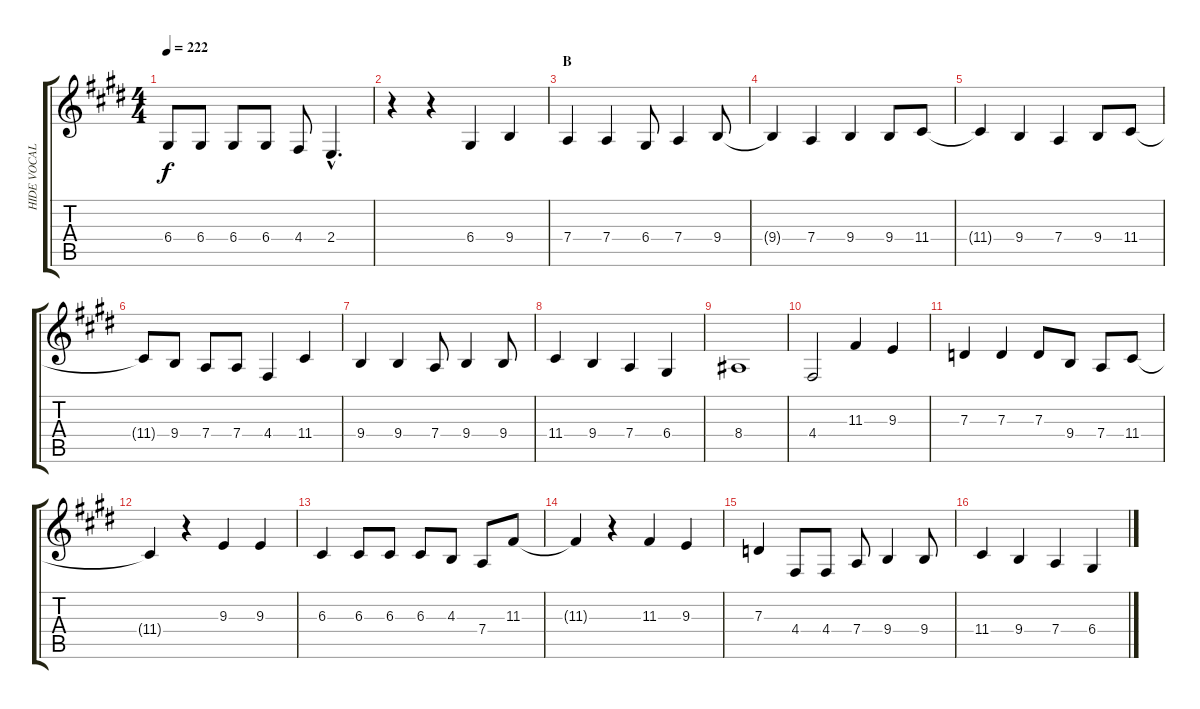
\track ("HIDE VOCAL" "HIDE VOCAL") {instrument oboe}
\staff {score tabs}
\tuning (E4 B3 G3 D3 A2 E2) {hide}
\ts (4 4)
\tempo 222
\clef g2
\ks c#minor
6.4.8{dy f} 6.4.8 6.4.8 6.4.8 4.4.8 2.4{hac}.4{d} |
r.4 r.4 6.4.4 9.4.4 |
\section ("" "B")
7.4.4 7.4.4 6.4.8 7.4.4 9.4.8 |
9.4{t}.4 7.4.4 9.4.4 9.4.8 11.4.8 |
11.4{t}.4 9.4.4 7.4.4 9.4.8 11.4.8 |
11.4{t}.8 9.4.8 7.4.8 7.4.8 4.4.4 11.4.4 |
9.4.4 9.4.4 7.4.8 9.4.4 9.4.8 |
11.4.4 9.4.4 7.4.4 6.4.4 |
8.4.1 |
4.4.2 11.3.4 9.3.4 |
7.3.4 7.3.4 7.3.8 9.4.8 7.4.8 11.4.8 |
11.4{t}.4 r.4 9.3.4 9.3.4 |
6.3.4 6.3.8 6.3.8 6.3.8 4.3.8 7.4.8 11.3.8 |
11.3{t}.4 r.4 11.3.4 9.3.4 |
7.3.4 4.4.8 4.4.8 7.4.8 9.4.4 9.4.8 |
11.4.4 9.4.4 7.4.4 6.4.4
